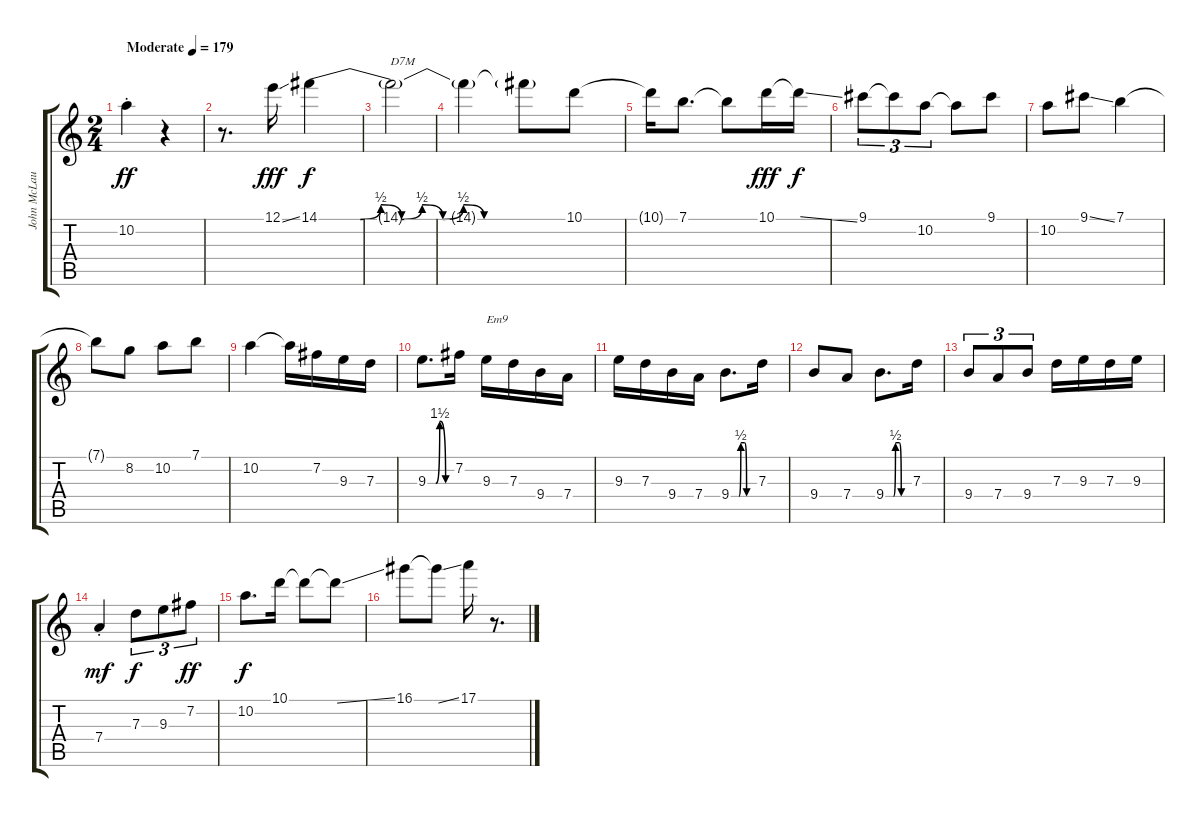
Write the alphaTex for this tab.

\track ("John McLaughlin" "John McLau") {instrument overdrivenguitar}
\staff {score tabs}
\tuning (E4 B3 G3 D3 A2 E2) {hide}
\ts (2 4)
\tempo (179 "Moderate")
\clef g2
\ks c
10.2{st}.4{dy ff instrument overdrivenguitar} r.4 |
r.8{d} 12.1{ss}.16{dy fff} 14.1{be (custom 0 0 10 0 15 2 20 0 25 2 30 0 35 2 40 0 60 0)}.4{dy f} |
14.1{t}.2{txt "D7M"} |
14.1{t}.4 14.1{t}.8 10.1.8 |
10.1{t}.16 7.1.8{d} 7.1{t}.8 10.1.16{dy fff} 10.1{ss t}.16{dy f} |
9.1.8{tu (3 2)} 9.1{t}.8{tu (3 2)} 10.2.8{tu (3 2)} 10.2{t}.8 9.1.8 |
10.2.8 9.1{ss}.8 7.1.4 |
7.1{t}.8 8.2.8 10.2.8 7.1.8 |
10.2.4 10.2{t}.16 7.2.16 9.3.16 7.3.16 |
9.3{be (custom 0 0 20 0 30 6 45 0 60 0)}.8{d} 7.2.16 9.3.16{txt "Em9"} 7.3.16 9.4.16 7.4.16 |
9.3.16 7.3.16 9.4.16 7.4.16 9.4{be (custom 0 0 20 0 25 2 35 2 40 0 60 0)}.8{d} 7.3.16 |
9.4.8 7.4.8 9.4{be (custom 0 0 20 0 25 2 35 2 40 0 60 0)}.8{d} 7.3.16 |
9.4.8{tu (3 2)} 7.4.8{tu (3 2)} 9.4.8{tu (3 2)} 7.3.16 9.3.16 7.3.16 9.3.16 |
7.4{st}.4{dy mf} 7.3.8{tu (3 2) dy f} 9.3.8{tu (3 2)} 7.2.8{tu (3 2) dy ff} |
10.2.8{d dy f} 10.1.16 10.1{t}.8 10.1{ss t}.8 |
16.1.8 16.1{ss t}.8 17.1.16 r.8{d}
